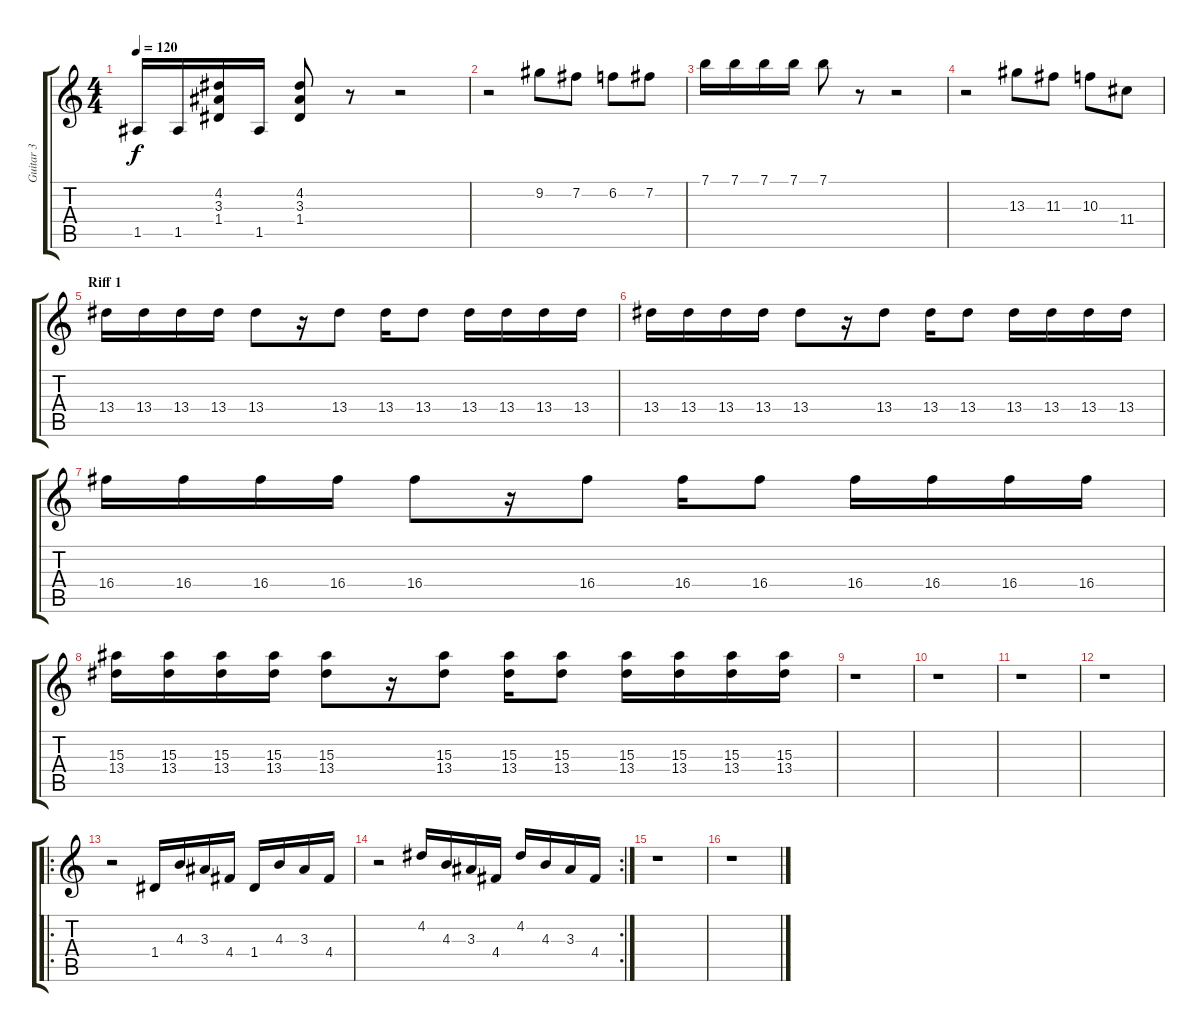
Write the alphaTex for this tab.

\track ("Guitar 3" "Guitar 3") {instrument distortionguitar}
\staff {score tabs}
\tuning (E4 B3 G3 D3 A2 E2) {hide}
\ts (4 4)
\tempo 120
\clef g2
\ks c
1.5.16{dy f} 1.5.16 (4.2 3.3 1.4).16 1.5.16 (4.2 3.3 1.4).8 r.8 r.2 |
r.2 9.2.8 7.2.8 6.2.8 7.2.8 |
7.1.16 7.1.16 7.1.16 7.1.16 7.1.8 r.8 r.2 |
r.2 13.3.8 11.3.8 10.3.8 11.4.8 |
\section ("" "Riff 1")
13.4.16 13.4.16 13.4.16 13.4.16 13.4.8 r.16 13.4.8 13.4.16 13.4.8 13.4.16 13.4.16 13.4.16 13.4.16 |
13.4.16 13.4.16 13.4.16 13.4.16 13.4.8 r.16 13.4.8 13.4.16 13.4.8 13.4.16 13.4.16 13.4.16 13.4.16 |
16.4.16 16.4.16 16.4.16 16.4.16 16.4.8 r.16 16.4.8 16.4.16 16.4.8 16.4.16 16.4.16 16.4.16 16.4.16 |
(15.3 13.4).16 (15.3 13.4).16 (15.3 13.4).16 (15.3 13.4).16 (15.3 13.4).8 r.16 (15.3 13.4).8 (15.3 13.4).16 (15.3 13.4).8 (15.3 13.4).16 (15.3 13.4).16 (15.3 13.4).16 (15.3 13.4).16 |
r.1 |
r.1 |
r.1 |
r.1 |
\ro
r.2 1.4.16 4.3.16 3.3.16 4.4.16 1.4.16 4.3.16 3.3.16 4.4.16 |
\rc 2
r.2 4.2.16 4.3.16 3.3.16 4.4.16 4.2.16 4.3.16 3.3.16 4.4.16 |
r.1 |
r.1
